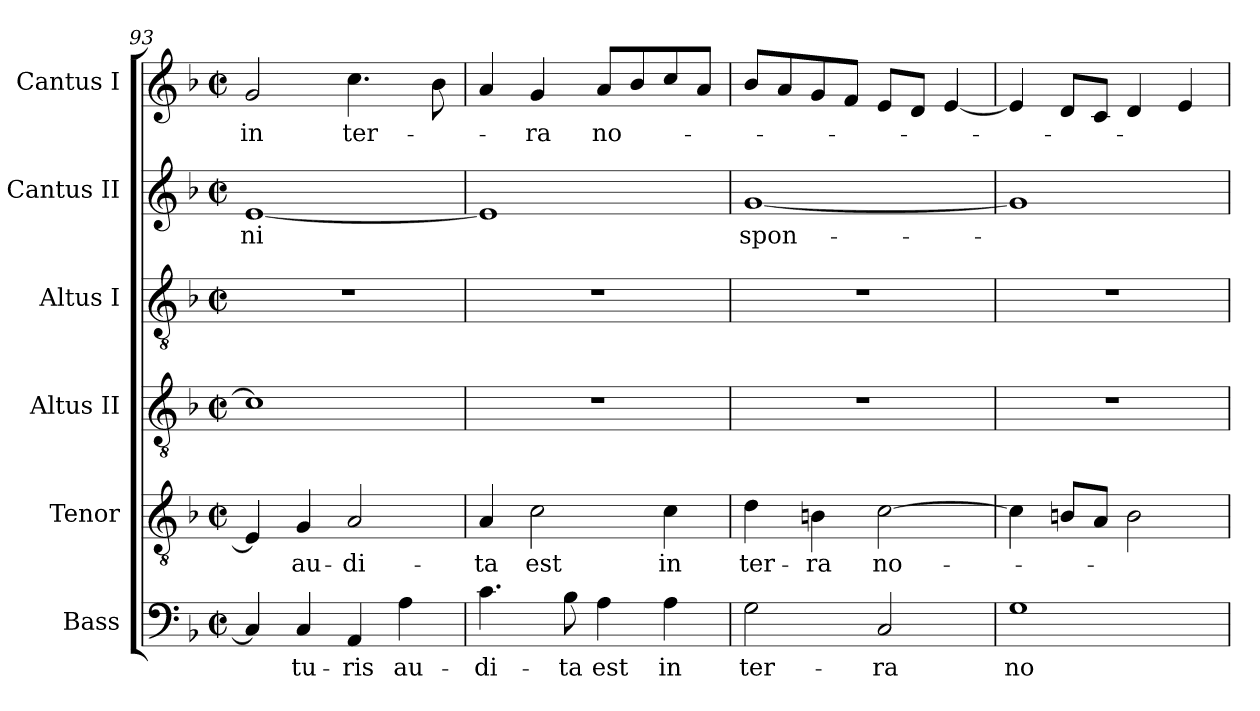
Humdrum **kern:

**kern	**text	**kern	**text	**kern	**kern	**kern	**text	**kern	**text
*part6	*part6	*part5	*part5	*part4	*part3	*part2	*part2	*part1	*part1
*staff6	*staff6	*staff5	*staff5	*staff4	*staff3	*staff2	*staff2	*staff1	*staff1
*I"Bass	*	*I"Tenor	*	*I"Altus II	*I"Altus I	*I"Cantus II	*	*I"Cantus I	*
*I'B.	*	*I'T.	*	*I'A. II	*I'A. I	*I'S. II	*	*I'S. I	*
*clefF4	*	*clefGv2	*	*clefGv2	*clefGv2	*clefG2	*	*clefG2	*
*	*	*ITrd7c12	*	*	*	*	*	*	*
*k[b-]	*	*k[b-]	*	*k[b-]	*k[b-]	*k[b-]	*	*k[b-]	*
*F:	*	*F:	*	*F:	*F:	*F:	*	*F:	*
*M2/2	*	*M2/2	*	*M2/2	*M2/2	*M2/2	*	*M2/2	*
*met(c|)	*	*met(c|)	*	*met(c|)	*met(c|)	*met(c|)	*	*met(c|)	*
=93	=93	=93	=93	=93	=93	=93	=93	=93	=93
!	!	!	!	!	!	!	!LO:LY:b:color=#000000	!	!
!	!	!	!	!	!	!	!	!	!LO:LY:b:color=#000000
4Ci/]	.	4EEi/]	.	1ci]	1r	[<1ei	-ni	2gi/	in
!	!LO:LY:b:color=#000000	!	!	!	!	!	!	!	!
!	!	!	!LO:LY:b:color=#000000	!	!	!	!	!	!
4Ci/	-tu-	4GGi/	au-	.	.	.	.	.	.
!	!LO:LY:b:color=#000000	!	!	!	!	!	!	!	!
!	!	!	!LO:LY:b:color=#000000	!	!	!	!	!	!
!	!	!	!	!	!	!	!	!	!LO:LY:b:color=#000000
4AAi/	-ris	2AAi/	-di-	.	.	.	.	4.cci\	ter-
!	!LO:LY:b:color=#000000	!	!	!	!	!	!	!	!
4Ai\	au-	.	.	.	.	.	.	.	.
.	.	.	.	.	.	.	.	8b-i\	.
=94	=94	=94	=94	=94	=94	=94	=94	=94	=94
!	!LO:LY:b:color=#000000	!	!	!	!	!	!	!	!
!	!	!	!LO:LY:b:color=#000000	!	!	!	!	!	!
4.ci\	-di-	4AAi/	-ta	1r	1r	1ei]	.	4ai/	.
!	!	!	!LO:LY:b:color=#000000	!	!	!	!	!	!
!	!	!	!	!	!	!	!	!	!LO:LY:b:color=#000000
.	.	2Ci\	est	.	.	.	.	4gi/	-ra
!	!LO:LY:b:color=#000000	!	!	!	!	!	!	!	!
8B-i\	-ta	.	.	.	.	.	.	.	.
!	!LO:LY:b:color=#000000	!	!	!	!	!	!	!	!
!	!	!	!	!	!	!	!	!	!LO:LY:b:color=#000000
4Ai\	est	.	.	.	.	.	.	8ai/L	no-
.	.	.	.	.	.	.	.	8b-i/	.
!	!LO:LY:b:color=#000000	!	!	!	!	!	!	!	!
!	!	!	!LO:LY:b:color=#000000	!	!	!	!	!	!
4Ai\	in	4Ci\	in	.	.	.	.	8cci/	.
.	.	.	.	.	.	.	.	8ai/J	.
!!LO:PB:g=z
=95	=95	=95	=95	=95	=95	=95	=95	=95	=95
!	!LO:LY:b:color=#000000	!	!	!	!	!	!	!	!
!	!	!	!LO:LY:b:color=#000000	!	!	!	!	!	!
!	!	!	!	!	!	!	!LO:LY:b:color=#000000	!	!
2Gi\	ter-	4Di\	ter-	1r	1r	[<1gi	spon-	8b-i/L	.
.	.	.	.	.	.	.	.	8ai/	.
!	!	!	!LO:LY:b:color=#000000	!	!	!	!	!	!
.	.	4BBni\	-ra	.	.	.	.	8gi/	.
.	.	.	.	.	.	.	.	8fi/J	.
!	!LO:LY:b:color=#000000	!	!	!	!	!	!	!	!
!	!	!	!LO:LY:b:color=#000000	!	!	!	!	!	!
2Ci/	-ra	[>2Ci\	no-	.	.	.	.	8ei/L	.
.	.	.	.	.	.	.	.	8di/J	.
.	.	.	.	.	.	.	.	[<4ei/	.
=96	=96	=96	=96	=96	=96	=96	=96	=96	=96
!	!LO:LY:b:color=#000000	!	!	!	!	!	!	!	!
1Gi	no-	4Ci\]	.	1r	1r	1gi]	.	4ei/]	.
.	.	8BBni/L	.	.	.	.	.	8di/L	.
.	.	8AAi/J	.	.	.	.	.	8ci/J	.
.	.	2BBi\	.	.	.	.	.	4di/	.
.	.	.	.	.	.	.	.	4ei/	.
=	=	=	=	=	=	=	=	=	=
*-	*-	*-	*-	*-	*-	*-	*-	*-	*-
